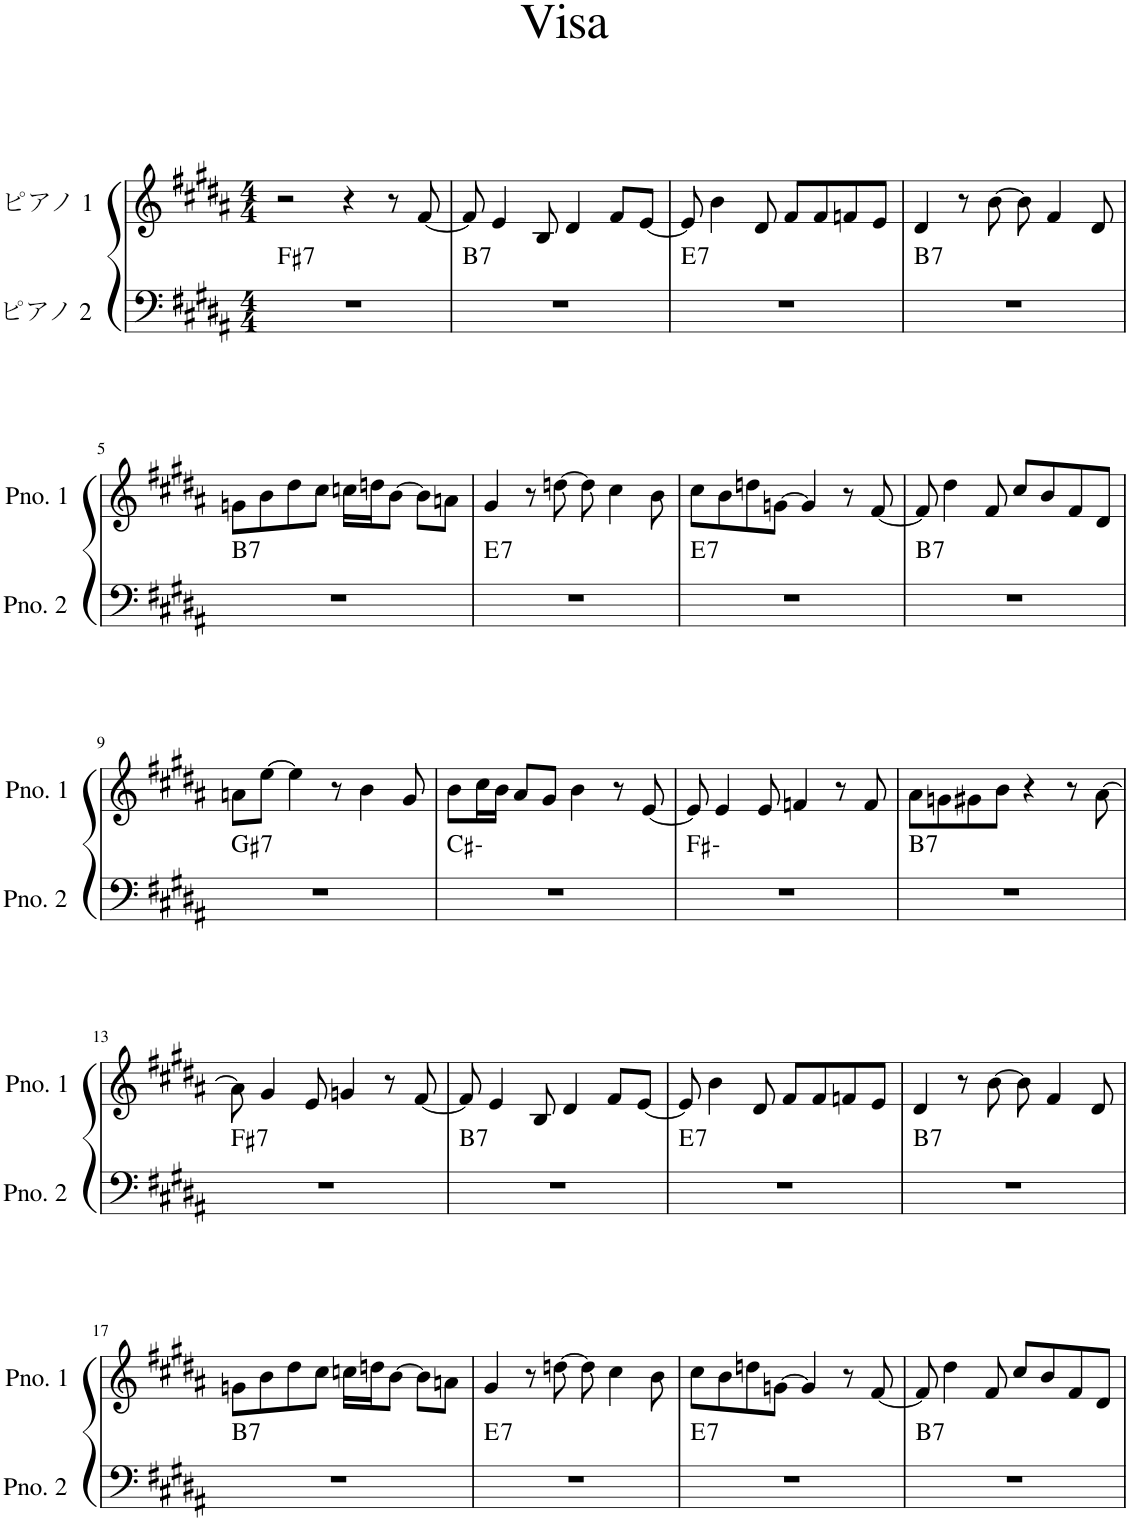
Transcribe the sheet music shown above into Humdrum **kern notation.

**kern	**harte	**kern
*part2	*part2	*part1
*staff2	*	*staff1
*I"ピアノ 2	*	*I"ピアノ 1
*clefF4	*	*clefG2
*k[f#c#g#d#a#]	*	*k[f#c#g#d#a#]
*M4/4	*	*M4/4
=1	=1	=1
!	!LO:H:kt=7	!
1r	F#:7	2r
.	.	4r
.	.	8r
.	.	[8f#/
=2	=2	=2
!	!LO:H:kt=7	!
1r	B:7	8f#/]
.	.	4e/
.	.	8B/
.	.	4d#/
.	.	8f#/L
.	.	[8e/J
=3	=3	=3
!	!LO:H:kt=7	!
1r	E:7	8e/]
.	.	4b\
.	.	8d#/
.	.	8f#/L
.	.	8f#/
.	.	8fn/
.	.	8e/J
=4	=4	=4
!	!LO:H:kt=7	!
1r	B:7	4d#/
.	.	8r
.	.	[8b\
.	.	8b\]
.	.	4f#/
.	.	8d#/
!!LO:LB:g=z
=5	=5	=5
!	!LO:H:kt=7	!
1r	B:7	8gn\L
.	.	8b\
.	.	8dd#\
.	.	8cc#\J
.	.	16ccn\LL
.	.	16ddn\J
.	.	[8b\J
.	.	8b\L]
.	.	8an\J
=6	=6	=6
!	!LO:H:kt=7	!
1r	E:7	4g#/
.	.	8r
.	.	[8ddn\
.	.	8dd\]
.	.	4cc#\
.	.	8b\
=7	=7	=7
!	!LO:H:kt=7	!
1r	E:7	8cc#\L
.	.	8b\
.	.	8ddn\
.	.	[8gn\J
.	.	4g/]
.	.	8r
.	.	[8f#/
=8	=8	=8
!	!LO:H:kt=7	!
1r	B:7	8f#/]
.	.	4dd#\
.	.	8f#/
.	.	8cc#/L
.	.	8b/
.	.	8f#/
.	.	8d#/J
!!LO:LB:g=z
=9	=9	=9
!	!LO:H:kt=7	!
1r	G#:7	8an\L
.	.	[8ee\J
.	.	4ee\]
.	.	8r
.	.	4b\
.	.	8g#/
=10	=10	=10
1r	C#:min	8b\L
.	.	16cc#\L
.	.	16b\JJ
.	.	8a#/L
.	.	8g#/J
.	.	4b\
.	.	8r
.	.	[8e/
=11	=11	=11
1r	F#:min	8e/]
.	.	4e/
.	.	8e/
.	.	4fn/
.	.	8r
.	.	8f/
=12	=12	=12
!	!LO:H:kt=7	!
1r	B:7	8a#\L
.	.	8gn\
.	.	8g#X\
.	.	8b\J
.	.	4r
.	.	8r
.	.	[8a#\
!!LO:LB:g=z
=13	=13	=13
!	!LO:H:kt=7	!
1r	F#:7	8a#\]
.	.	4g#/
.	.	8e/
.	.	4gn/
.	.	8r
.	.	[8f#/
=14	=14	=14
!	!LO:H:kt=7	!
1r	B:7	8f#/]
.	.	4e/
.	.	8B/
.	.	4d#/
.	.	8f#/L
.	.	[8e/J
=15	=15	=15
!	!LO:H:kt=7	!
1r	E:7	8e/]
.	.	4b\
.	.	8d#/
.	.	8f#/L
.	.	8f#/
.	.	8fn/
.	.	8e/J
=16	=16	=16
!	!LO:H:kt=7	!
1r	B:7	4d#/
.	.	8r
.	.	[8b\
.	.	8b\]
.	.	4f#/
.	.	8d#/
!!LO:LB:g=z
=17	=17	=17
!	!LO:H:kt=7	!
1r	B:7	8gn\L
.	.	8b\
.	.	8dd#\
.	.	8cc#\J
.	.	16ccn\LL
.	.	16ddn\J
.	.	[8b\J
.	.	8b\L]
.	.	8an\J
=18	=18	=18
!	!LO:H:kt=7	!
1r	E:7	4g#/
.	.	8r
.	.	[8ddn\
.	.	8dd\]
.	.	4cc#\
.	.	8b\
=19	=19	=19
!	!LO:H:kt=7	!
1r	E:7	8cc#\L
.	.	8b\
.	.	8ddn\
.	.	[8gn\J
.	.	4g/]
.	.	8r
.	.	[8f#/
=20	=20	=20
!	!LO:H:kt=7	!
1r	B:7	8f#/]
.	.	4dd#\
.	.	8f#/
.	.	8cc#/L
.	.	8b/
.	.	8f#/
.	.	8d#/J
=	=	=
*-	*-	*-
